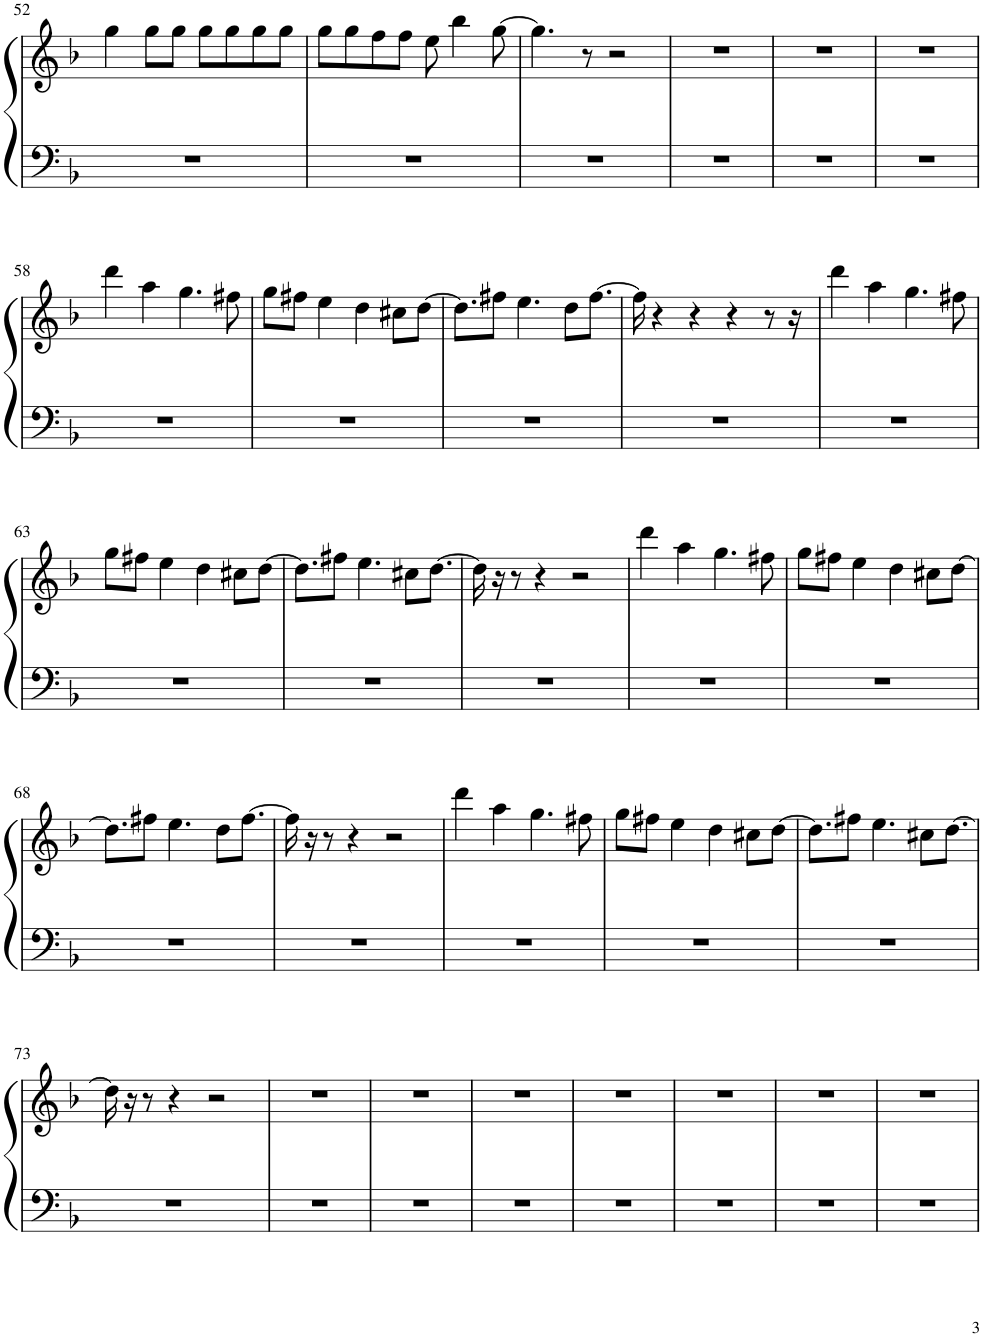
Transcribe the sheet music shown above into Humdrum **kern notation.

**kern	**kern
*part1	*part1
*staff2	*staff1
*I"Piano	*
*I'Pno.	*
!!LO:PB:g=z
*clefF4	*clefG2
*k[b-]	*k[b-]
*M4/4	*M4/4
=52	=52
1r	4gg\
.	8gg\L
.	8gg\J
.	8gg\L
.	8gg\
.	8gg\
.	8gg\J
=53	=53
1r	8gg\L
.	8gg\
.	8ff\
.	8ff\J
.	8ee\
.	4bb-\
.	[8gg\
=54	=54
1r	4.gg\]
.	8r
.	2r
=55	=55
1r	1r
=56	=56
1r	1r
=57	=57
1r	1r
!!LO:LB:g=z
=58	=58
1r	4ddd\
.	4aa\
.	4.gg\
.	8ff#X\
=59	=59
1r	8gg\L
.	8ff#X\J
.	4ee\
.	4dd\
.	8cc#X\L
.	[8dd\J
=60	=60
1r	8.dd\L]
.	8ff#X\J
.	4.ee\
.	8dd\L
.	[8.ff#\J
=61	=61
1r	16ff#\]
.	4r
.	4r
.	4r
.	8r
.	16r
=62	=62
1r	4ddd\
.	4aa\
.	4.gg\
.	8ff#X\
!!LO:LB:g=z
=63	=63
1r	8gg\L
.	8ff#X\J
.	4ee\
.	4dd\
.	8cc#X\L
.	[8dd\J
=64	=64
1r	8.dd\L]
.	8ff#X\J
.	4.ee\
.	8cc#X\L
.	[8.dd\J
=65	=65
1r	16dd\]
.	16r
.	8r
.	4r
.	2r
=66	=66
1r	4ddd\
.	4aa\
.	4.gg\
.	8ff#X\
=67	=67
1r	8gg\L
.	8ff#X\J
.	4ee\
.	4dd\
.	8cc#X\L
.	[8dd\J
!!LO:LB:g=z
=68	=68
1r	8.dd\L]
.	8ff#X\J
.	4.ee\
.	8dd\L
.	[8.ff#\J
=69	=69
1r	16ff#\]
.	16r
.	8r
.	4r
.	2r
=70	=70
1r	4ddd\
.	4aa\
.	4.gg\
.	8ff#X\
=71	=71
1r	8gg\L
.	8ff#X\J
.	4ee\
.	4dd\
.	8cc#X\L
.	[8dd\J
=72	=72
1r	8.dd\L]
.	8ff#X\J
.	4.ee\
.	8cc#X\L
.	[8.dd\J
!!LO:LB:g=z
=73	=73
1r	16dd\]
.	16r
.	8r
.	4r
.	2r
=74	=74
1r	1r
=75	=75
1r	1r
=76	=76
1r	1r
=77	=77
1r	1r
=78	=78
1r	1r
=79	=79
1r	1r
=80	=80
1r	1r
=	=
*-	*-
